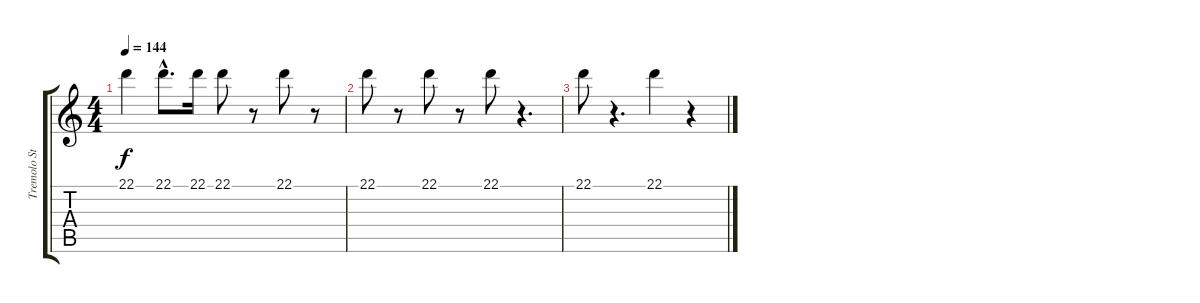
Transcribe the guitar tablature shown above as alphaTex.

\track ("Tremolo Strings" "Tremolo St") {instrument tremolostrings}
\staff {score tabs}
\tuning (E4 B3 G3 D3 A2 E2) {hide}
\ts (4 4)
\tempo 144
\clef g2
\ks c
22.1.4{dy f} 22.1{hac}.8{d} 22.1.16 22.1.8 r.8 22.1.8 r.8 |
22.1.8 r.8 22.1.8 r.8 22.1.8 r.4{d} |
22.1.8 r.4{d} 22.1.4 r.4
